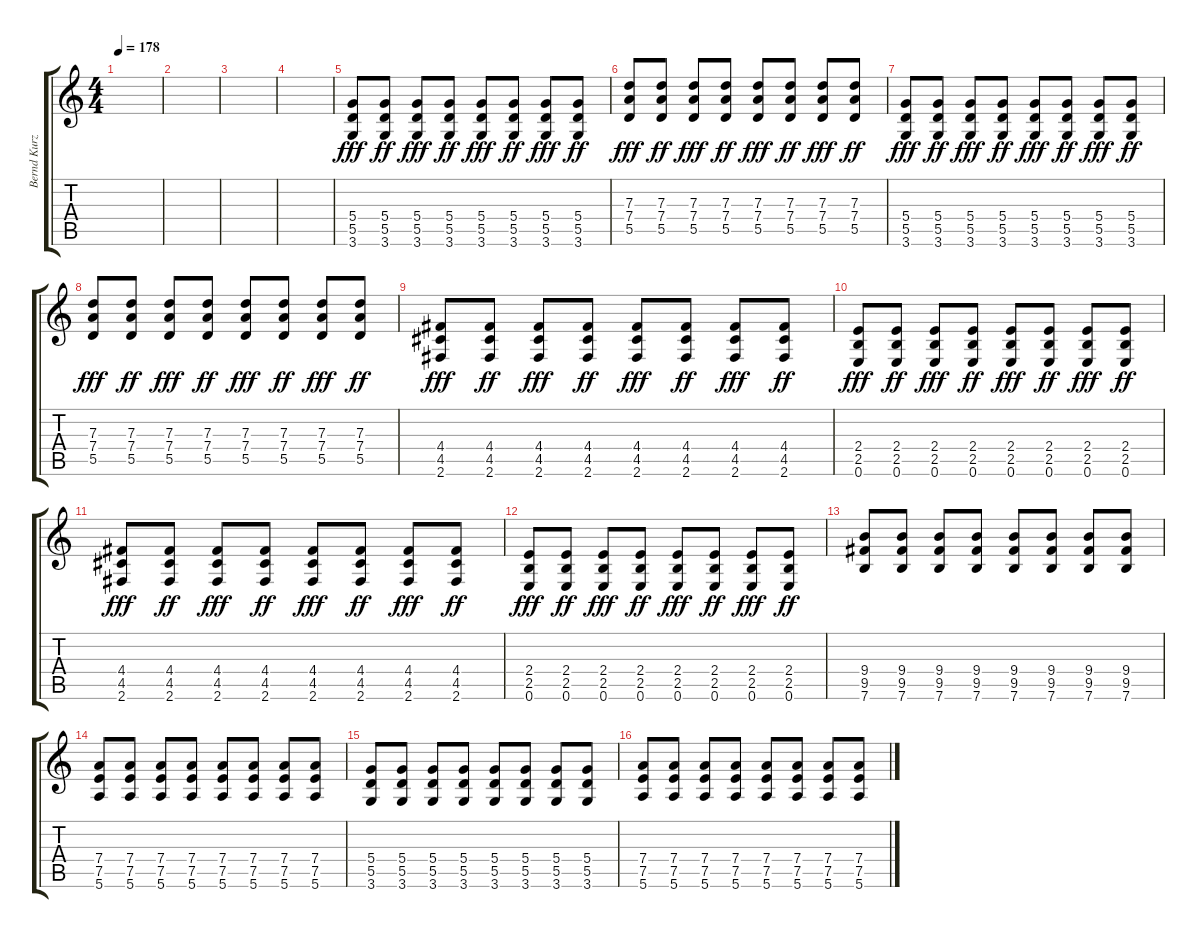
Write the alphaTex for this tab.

\track ("Bernd Kurzke" "Bernd Kurz") {instrument distortionguitar}
\staff {score tabs}
\tuning (E4 B3 G3 D3 A2 E2) {hide}
\ts (4 4)
\tempo 178
\clef g2
\ks c
|
|
|
|
(5.4 5.5 3.6).8{dy fff} (5.4 5.5 3.6).8{dy ff} (5.4 5.5 3.6).8{dy fff} (5.4 5.5 3.6).8{dy ff} (5.4 5.5 3.6).8{dy fff} (5.4 5.5 3.6).8{dy ff} (5.4 5.5 3.6).8{dy fff} (5.4 5.5 3.6).8{dy ff} |
(7.3 7.4 5.5).8{dy fff} (7.3 7.4 5.5).8{dy ff} (7.3 7.4 5.5).8{dy fff} (7.3 7.4 5.5).8{dy ff} (7.3 7.4 5.5).8{dy fff} (7.3 7.4 5.5).8{dy ff} (7.3 7.4 5.5).8{dy fff} (7.3 7.4 5.5).8{dy ff} |
(5.4 5.5 3.6).8{dy fff} (5.4 5.5 3.6).8{dy ff} (5.4 5.5 3.6).8{dy fff} (5.4 5.5 3.6).8{dy ff} (5.4 5.5 3.6).8{dy fff} (5.4 5.5 3.6).8{dy ff} (5.4 5.5 3.6).8{dy fff} (5.4 5.5 3.6).8{dy ff} |
(7.3 7.4 5.5).8{dy fff} (7.3 7.4 5.5).8{dy ff} (7.3 7.4 5.5).8{dy fff} (7.3 7.4 5.5).8{dy ff} (7.3 7.4 5.5).8{dy fff} (7.3 7.4 5.5).8{dy ff} (7.3 7.4 5.5).8{dy fff} (7.3 7.4 5.5).8{dy ff} |
(4.4 4.5 2.6).8{dy fff} (4.4 4.5 2.6).8{dy ff} (4.4 4.5 2.6).8{dy fff} (4.4 4.5 2.6).8{dy ff} (4.4 4.5 2.6).8{dy fff} (4.4 4.5 2.6).8{dy ff} (4.4 4.5 2.6).8{dy fff} (4.4 4.5 2.6).8{dy ff} |
(2.4 2.5 0.6).8{dy fff} (2.4 2.5 0.6).8{dy ff} (2.4 2.5 0.6).8{dy fff} (2.4 2.5 0.6).8{dy ff} (2.4 2.5 0.6).8{dy fff} (2.4 2.5 0.6).8{dy ff} (2.4 2.5 0.6).8{dy fff} (2.4 2.5 0.6).8{dy ff} |
(4.4 4.5 2.6).8{dy fff} (4.4 4.5 2.6).8{dy ff} (4.4 4.5 2.6).8{dy fff} (4.4 4.5 2.6).8{dy ff} (4.4 4.5 2.6).8{dy fff} (4.4 4.5 2.6).8{dy ff} (4.4 4.5 2.6).8{dy fff} (4.4 4.5 2.6).8{dy ff} |
(2.4 2.5 0.6).8{dy fff} (2.4 2.5 0.6).8{dy ff} (2.4 2.5 0.6).8{dy fff} (2.4 2.5 0.6).8{dy ff} (2.4 2.5 0.6).8{dy fff} (2.4 2.5 0.6).8{dy ff} (2.4 2.5 0.6).8{dy fff} (2.4 2.5 0.6).8{dy ff} |
(9.4 9.5 7.6).8 (9.4 9.5 7.6).8 (9.4 9.5 7.6).8 (9.4 9.5 7.6).8 (9.4 9.5 7.6).8 (9.4 9.5 7.6).8 (9.4 9.5 7.6).8 (9.4 9.5 7.6).8 |
(7.4 7.5 5.6).8 (7.4 7.5 5.6).8 (7.4 7.5 5.6).8 (7.4 7.5 5.6).8 (7.4 7.5 5.6).8 (7.4 7.5 5.6).8 (7.4 7.5 5.6).8 (7.4 7.5 5.6).8 |
(5.4 5.5 3.6).8 (5.4 5.5 3.6).8 (5.4 5.5 3.6).8 (5.4 5.5 3.6).8 (5.4 5.5 3.6).8 (5.4 5.5 3.6).8 (5.4 5.5 3.6).8 (5.4 5.5 3.6).8 |
(7.4 7.5 5.6).8 (7.4 7.5 5.6).8 (7.4 7.5 5.6).8 (7.4 7.5 5.6).8 (7.4 7.5 5.6).8 (7.4 7.5 5.6).8 (7.4 7.5 5.6).8 (7.4 7.5 5.6).8
